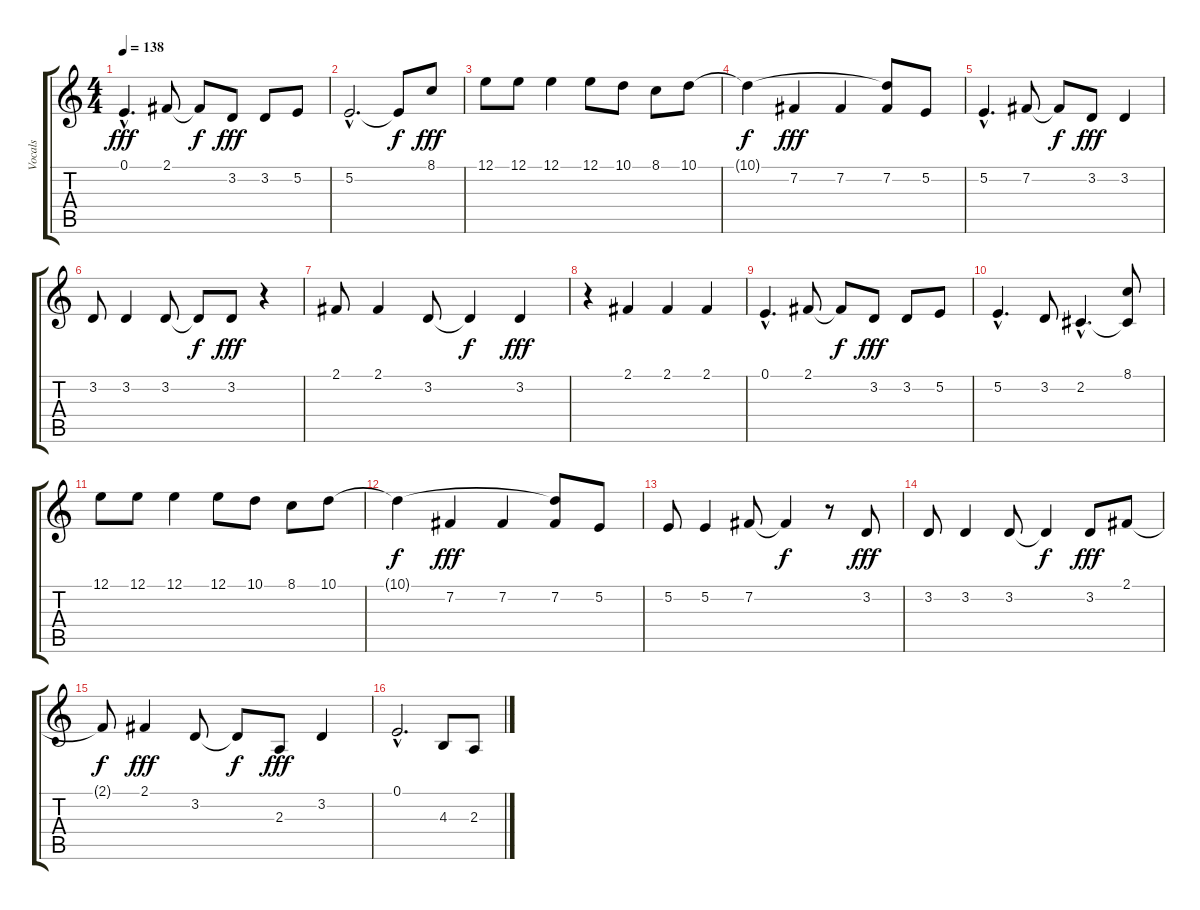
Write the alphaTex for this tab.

\track ("Vocals" "Vocals") {instrument lead6voice}
\staff {score tabs}
\tuning (E4 B3 G3 D3 A2 E2) {hide}
\ts (4 4)
\tempo 138
\clef g2
\ks c
0.1{hac}.4{d dy fff} 2.1.8 2.1{t}.8{dy f} 3.2.8{dy fff} 3.2.8 5.2.8 |
5.2{hac}.2{d} 5.2{t}.8{dy f} 8.1.8{dy fff} |
12.1.8 12.1.8 12.1.4 12.1.8 10.1.8 8.1.8 10.1.8 |
10.1{t}.4{dy f} 7.2.4{dy fff} 7.2.4 (10.1{t} 7.2).8 5.2.8 |
5.2{hac}.4{d} 7.2.8 7.2{t}.8{dy f} 3.2.8{dy fff} 3.2.4 |
3.2.8 3.2.4 3.2.8 3.2{t}.8{dy f} 3.2.8{dy fff} r.4 |
2.1.8 2.1.4 3.2.8 3.2{t}.4{dy f} 3.2.4{dy fff} |
r.4 2.1.4 2.1.4 2.1.4 |
0.1{hac}.4{d} 2.1.8 2.1{t}.8{dy f} 3.2.8{dy fff} 3.2.8 5.2.8 |
5.2{hac}.4{d} 3.2.8 2.2{hac}.4{d} (8.1 2.2{t}).8 |
12.1.8 12.1.8 12.1.4 12.1.8 10.1.8 8.1.8 10.1.8 |
10.1{t}.4{dy f} 7.2.4{dy fff} 7.2.4 (10.1{t} 7.2).8 5.2.8 |
5.2.8 5.2.4 7.2.8 7.2{t}.4{dy f} r.8 3.2.8{dy fff} |
3.2.8 3.2.4 3.2.8 3.2{t}.4{dy f} 3.2.8{dy fff} 2.1.8 |
2.1{t}.8{dy f} 2.1.4{dy fff} 3.2.8 3.2{t}.8{dy f} 2.3.8{dy fff} 3.2.4 |
0.1{hac}.2{d} 4.3.8 2.3.8
